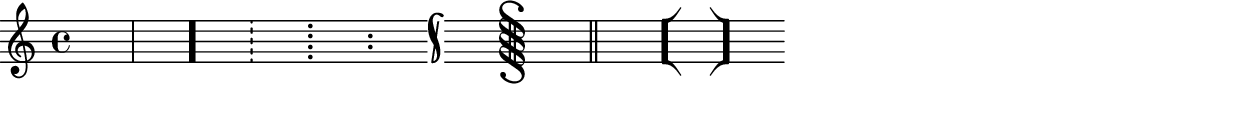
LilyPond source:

%% Generated by lilypond-book
%% Options: [exampleindent=10.16\mm,indent=0\mm,line-width=160\mm,paper-height=845.047\pt,paper-width=597.508\pt,papersize='(cons (* 597.508 pt) (* 845.047 pt)),quote]
\include "lilypond-book-preamble.ly"


% ****************************************************************
% Start cut-&-pastable-section
% ****************************************************************

#(ly:set-option 'eps-box-padding 3.000000)



\paper {
  #(set-paper-size '(cons (* 597.508 pt) (* 845.047 pt)))
  indent = 0\mm
  line-width = 160\mm
  % offset the left padding, also add 1mm as lilypond creates cropped
  % images with a little space on the right
  line-width = #(- line-width (* mm  3.000000) (* mm 1))
  line-width = 160\mm - 2.0 * 10.16\mm
  % offset the left padding, also add 1mm as lilypond creates cropped
  % images with a little space on the right
  line-width = #(- line-width (* mm  3.000000) (* mm 1))
}

\layout {
  
}




% ****************************************************************
% ly snippet:
% ****************************************************************
\sourcefileline 3159
\defineBarLine ":" #'("" ":" "")
\defineBarLine "=" #'("=" "" "")
\defineBarLine "[" #'("" "[" "")
\defineBarLine "]" #'("]" "" "")

\new Staff {
  s1 \bar "|"
  s1 \bar "."
  s1 \bar "!"
  s1 \bar ";"
  s1 \bar ":"
  s1 \bar "k"
  s1 \bar "S"
  s1 \bar "="
  s1 \bar "["
  s1 \bar "]"
  s1 \bar ""
}


% ****************************************************************
% end ly snippet
% ****************************************************************
